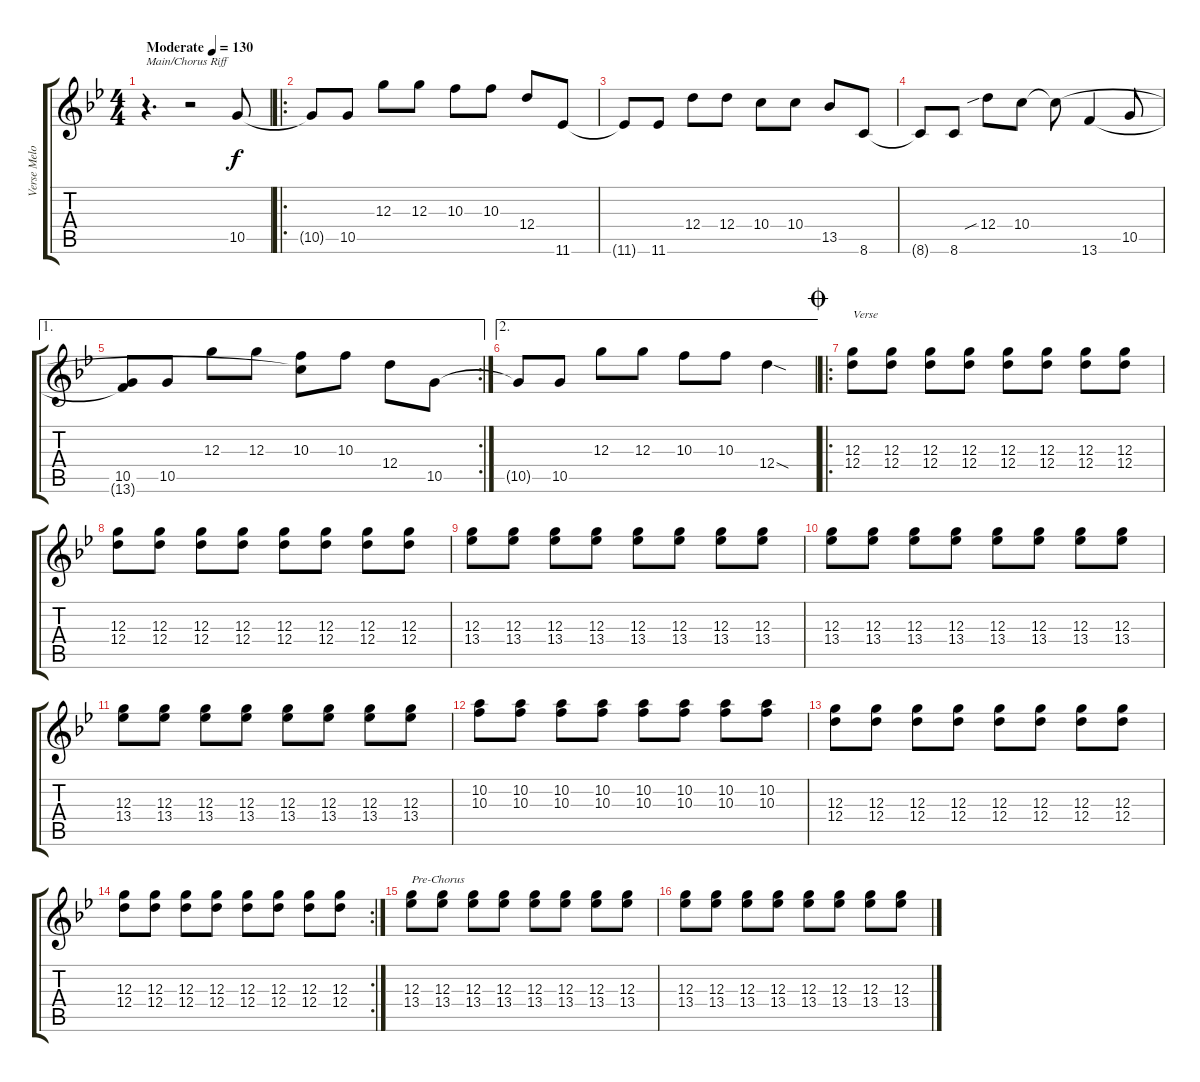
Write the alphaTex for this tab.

\track ("Verse Melody" "Verse Melo") {instrument electricguitarjazz}
\staff {score tabs}
\tuning (E4 B3 G3 D3 A2 E2) {hide}
\ts (4 4)
\tempo (130 "Moderate")
\clef g2
\ks bb
r.4{d txt "Main/Chorus Riff" dy f instrument electricguitarjazz} r.2 10.5.8 |
\ro
10.5{t}.8 10.5.8 12.3.8 12.3.8 10.3.8 10.3.8 12.4.8 11.6.8 |
11.6{t}.8 11.6.8 12.4.8 12.4.8 10.4.8 10.4.8 13.5.8 8.6.8 |
8.6{t}.8 8.6.8 12.4{sib}.8 10.4.8 10.4{t}.8 13.6.4 10.5.8 |
\ae 1
\rc 2
(10.5 13.6{t}).8 10.5.8 12.3.8 12.3.8 (10.3 10.4{t}).8 10.3.8 12.4.8 10.5.8 |
\ae 2
10.5{t}.8 10.5.8 12.3.8 12.3.8 10.3.8 10.3.8 12.4{sod}.4 |
\ro
\jump coda
(12.3 12.4).8{txt "Verse"} (12.3 12.4).8 (12.3 12.4).8 (12.3 12.4).8 (12.3 12.4).8 (12.3 12.4).8 (12.3 12.4).8 (12.3 12.4).8 |
(12.3 12.4).8 (12.3 12.4).8 (12.3 12.4).8 (12.3 12.4).8 (12.3 12.4).8 (12.3 12.4).8 (12.3 12.4).8 (12.3 12.4).8 |
(12.3 13.4).8 (12.3 13.4).8 (12.3 13.4).8 (12.3 13.4).8 (12.3 13.4).8 (12.3 13.4).8 (12.3 13.4).8 (12.3 13.4).8 |
(12.3 13.4).8 (12.3 13.4).8 (12.3 13.4).8 (12.3 13.4).8 (12.3 13.4).8 (12.3 13.4).8 (12.3 13.4).8 (12.3 13.4).8 |
(12.3 13.4).8 (12.3 13.4).8 (12.3 13.4).8 (12.3 13.4).8 (12.3 13.4).8 (12.3 13.4).8 (12.3 13.4).8 (12.3 13.4).8 |
(10.2 10.3).8 (10.2 10.3).8 (10.2 10.3).8 (10.2 10.3).8 (10.2 10.3).8 (10.2 10.3).8 (10.2 10.3).8 (10.2 10.3).8 |
(12.3 12.4).8 (12.3 12.4).8 (12.3 12.4).8 (12.3 12.4).8 (12.3 12.4).8 (12.3 12.4).8 (12.3 12.4).8 (12.3 12.4).8 |
\rc 2
(12.3 12.4).8 (12.3 12.4).8 (12.3 12.4).8 (12.3 12.4).8 (12.3 12.4).8 (12.3 12.4).8 (12.3 12.4).8 (12.3 12.4).8 |
(12.3 13.4).8{txt "Pre-Chorus"} (12.3 13.4).8 (12.3 13.4).8 (12.3 13.4).8 (12.3 13.4).8 (12.3 13.4).8 (12.3 13.4).8 (12.3 13.4).8 |
(12.3 13.4).8 (12.3 13.4).8 (12.3 13.4).8 (12.3 13.4).8 (12.3 13.4).8 (12.3 13.4).8 (12.3 13.4).8 (12.3 13.4).8
